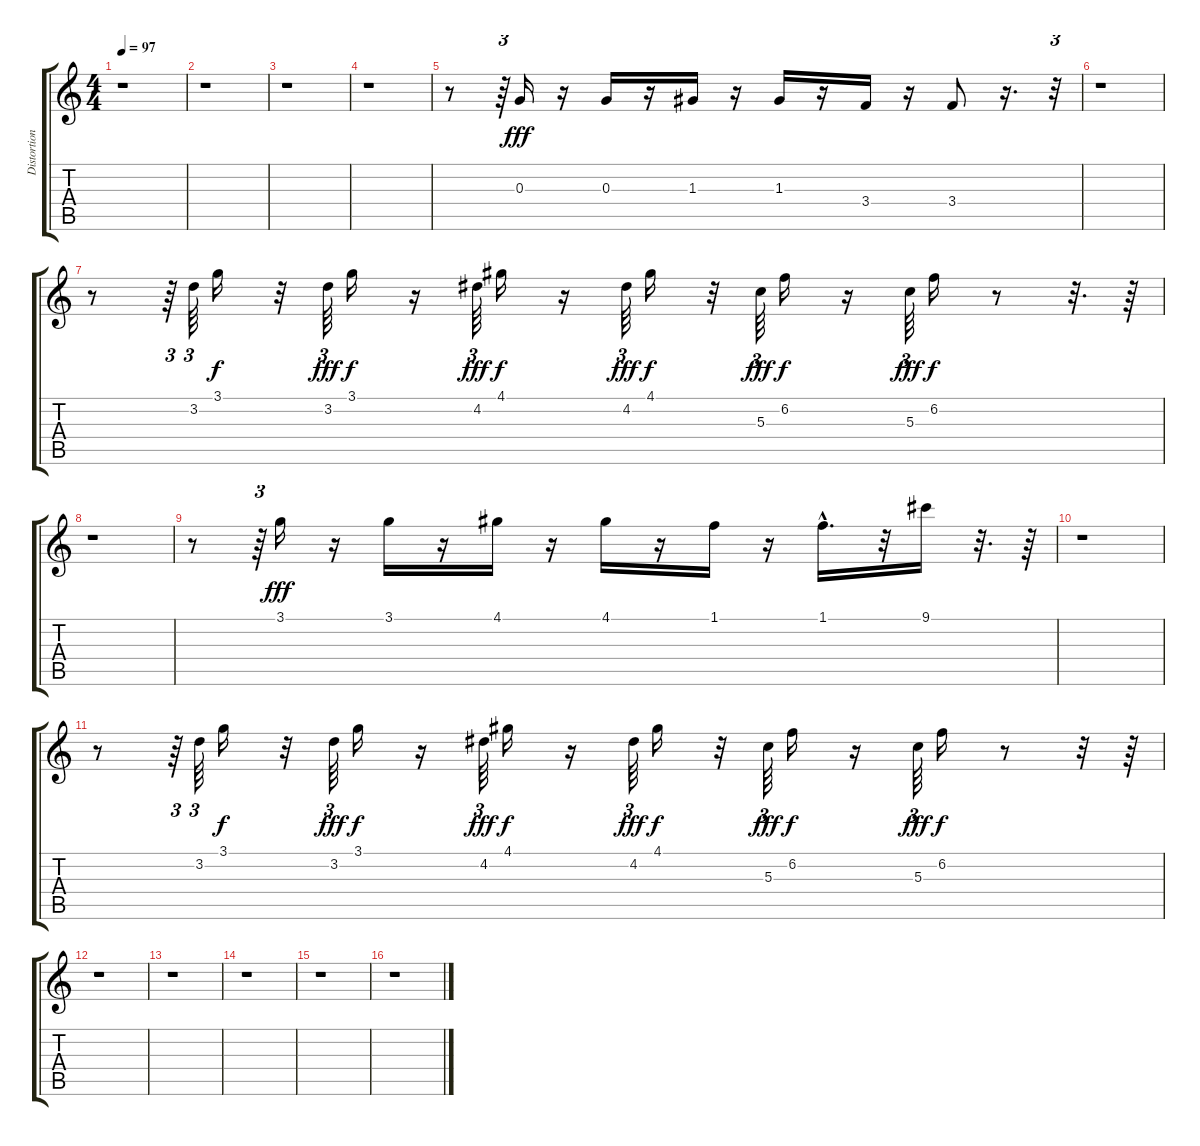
\track ("Distortion Guitar" "Distortion") {instrument distortionguitar}
\staff {score tabs}
\tuning (E4 B3 G3 D3 A2 E2) {hide}
\ts (4 4)
\tempo 97
\clef g2
\ks c
r.1{dy f} |
r.1 |
r.1 |
r.1 |
r.8 r.64{tu (3 2)} 0.3.16{dy fff} r.16 0.3.16 r.16 1.3.16 r.16 1.3.16 r.16 3.4.16 r.16 3.4.8 r.16{d} r.32{tu (3 2)} |
r.1 |
r.8 r.64{tu (3 2)} 3.2.64{tu (3 2)} 3.1.16{dy f} r.32 3.2.64{tu (3 2) dy fff} 3.1.16{dy f} r.16 4.2.64{tu (3 2) dy fff} 4.1.16{dy f} r.16 4.2.64{tu (3 2) dy fff} 4.1.16{dy f} r.32 5.3.64{tu (3 2) dy fff} 6.2.16{dy f} r.16 5.3.64{tu (3 2) dy fff} 6.2.16{dy f} r.8 r.32{d} r.64 |
r.1 |
r.8 r.64{tu (3 2)} 3.1.16{dy fff} r.16 3.1.16 r.16 4.1.16 r.16 4.1.16 r.16 1.1.16 r.16 1.1{hac}.16{d} r.32 9.1.16 r.32{d} r.64 |
r.1 |
r.8 r.64{tu (3 2)} 3.2.64{tu (3 2)} 3.1.16{dy f} r.32 3.2.64{tu (3 2) dy fff} 3.1.16{dy f} r.16 4.2.64{tu (3 2) dy fff} 4.1.16{dy f} r.16 4.2.64{tu (3 2) dy fff} 4.1.16{dy f} r.32 5.3.64{tu (3 2) dy fff} 6.2.16{dy f} r.16 5.3.64{tu (3 2) dy fff} 6.2.16{dy f} r.8 r.32 r.64 |
r.1 |
r.1 |
r.1 |
r.1 |
r.1
